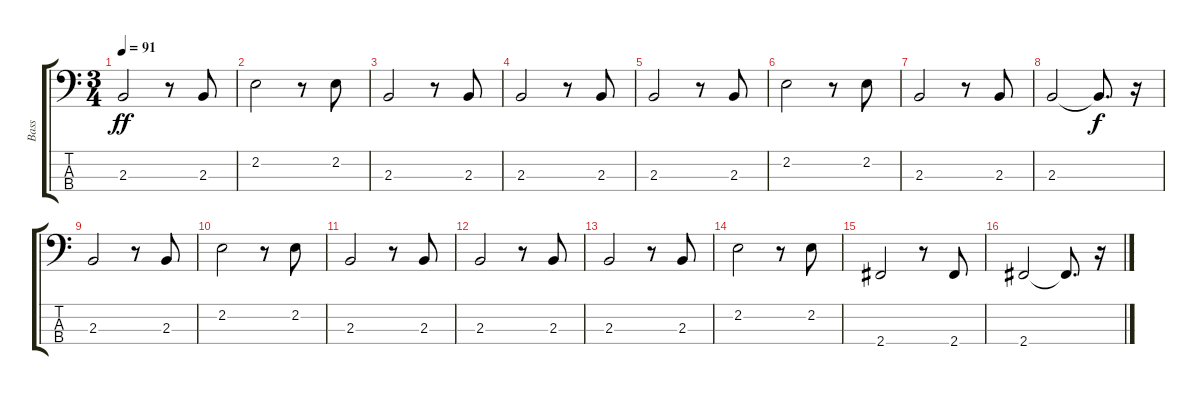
\track ("Bass" "Bass") {instrument electricbassfinger}
\staff {score tabs}
\tuning (G2 D2 A1 E1) {hide}
\ts (3 4)
\tempo 91
\clef f4
\ks c
2.3.2{dy ff} r.8 2.3.8 |
2.2.2 r.8 2.2.8 |
2.3.2 r.8 2.3.8 |
2.3.2 r.8 2.3.8 |
2.3.2 r.8 2.3.8 |
2.2.2 r.8 2.2.8 |
2.3.2 r.8 2.3.8 |
2.3.2 2.3{t}.8{d dy f} r.16 |
2.3.2 r.8 2.3.8 |
2.2.2 r.8 2.2.8 |
2.3.2 r.8 2.3.8 |
2.3.2 r.8 2.3.8 |
2.3.2 r.8 2.3.8 |
2.2.2 r.8 2.2.8 |
2.4.2 r.8 2.4.8 |
2.4.2 2.4{t}.8{d} r.16
